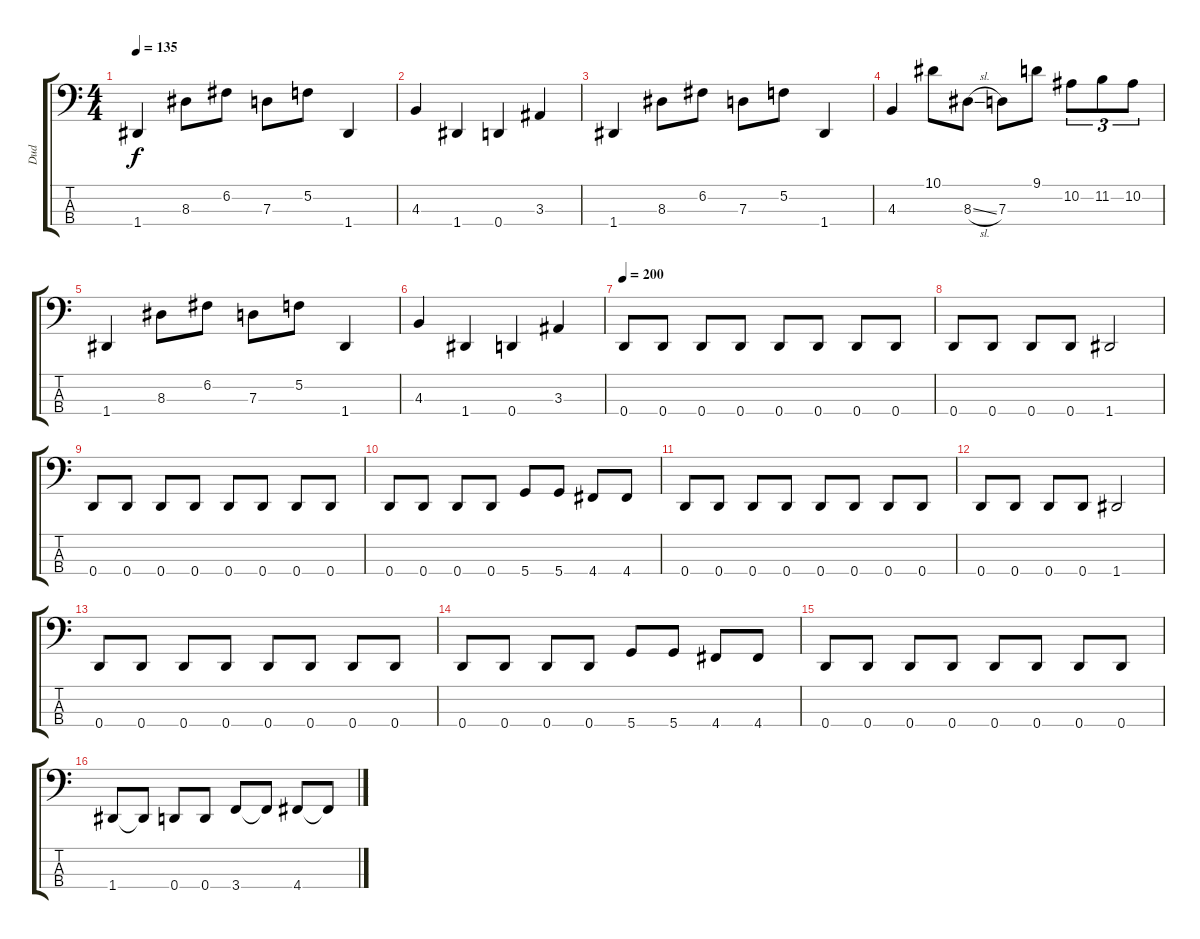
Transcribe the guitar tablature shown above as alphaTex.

\track ("Dud" "Dud") {instrument slapbass1}
\staff {score tabs}
\tuning (F2 C2 G1 D1) {hide}
\ts (4 4)
\tempo 135
\clef f4
\ks c
1.4.4{dy f} 8.3.8 6.2.8 7.3.8 5.2.8 1.4.4 |
4.3.4 1.4.4 0.4.4 3.3.4 |
1.4.4 8.3.8 6.2.8 7.3.8 5.2.8 1.4.4 |
4.3.4 10.1.8 8.3{sl}.8 7.3.8 9.1.8 10.2.8{tu (3 2)} 11.2.8{tu (3 2)} 10.2.8{tu (3 2)} |
1.4.4 8.3.8 6.2.8 7.3.8 5.2.8 1.4.4 |
4.3.4 1.4.4 0.4.4 3.3.4 |
\tempo 200
0.4.8 0.4.8 0.4.8 0.4.8 0.4.8 0.4.8 0.4.8 0.4.8 |
0.4.8 0.4.8 0.4.8 0.4.8 1.4.2 |
0.4.8 0.4.8 0.4.8 0.4.8 0.4.8 0.4.8 0.4.8 0.4.8 |
0.4.8 0.4.8 0.4.8 0.4.8 5.4.8 5.4.8 4.4.8 4.4.8 |
0.4.8 0.4.8 0.4.8 0.4.8 0.4.8 0.4.8 0.4.8 0.4.8 |
0.4.8 0.4.8 0.4.8 0.4.8 1.4.2 |
0.4.8 0.4.8 0.4.8 0.4.8 0.4.8 0.4.8 0.4.8 0.4.8 |
0.4.8 0.4.8 0.4.8 0.4.8 5.4.8 5.4.8 4.4.8 4.4.8 |
0.4.8 0.4.8 0.4.8 0.4.8 0.4.8 0.4.8 0.4.8 0.4.8 |
1.4.8 1.4{t}.8 0.4.8 0.4.8 3.4.8 3.4{t}.8 4.4.8 4.4{t}.8
